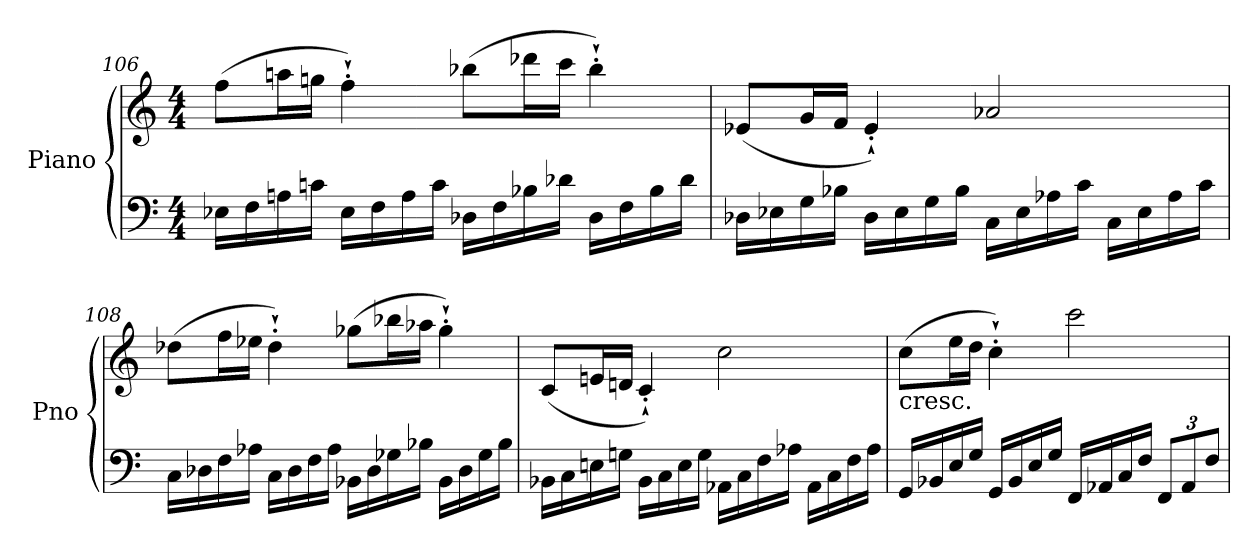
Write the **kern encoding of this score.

**kern	**kern
*part1	*part1
*staff2	*staff1
*I"Piano	*
*I'Pno	*
*clefF4	*clefG2
*k[]	*k[]
*M4/4	*M4/4
=106	=106
16E-X\LL	(>8ff\L
16F\	.
16An\	16aan\L
16cn\JJ	16ggn\JJ
16E-\LL	4ff'`\)
16F\	.
16A\	.
16c\JJ	.
16D-X\LL	(>8bb-X\L
16F\	.
16B-X\	16ddd-X\L
16d-X\JJ	16ccc\JJ
16D-\LL	4bb-'`\)
16F\	.
16B-\	.
16d-\JJ	.
=107	=107
16D-X\LL	(<8e-X/L
16E-X\	.
16G\	16g/L
16B-X\JJ	16f/JJ
16D-\LL	4e-'`/)
16E-\	.
16G\	.
16B-\JJ	.
16C\LL	2a-X/
16E-\	.
16A-X\	.
16c\JJ	.
16C\LL	.
16E-\	.
16A-\	.
16c\JJ	.
=108	=108
16C\LL	(>8dd-X\L
16D-X\	.
16F\	16ff\L
16A-X\JJ	16ee-X\JJ
16C\LL	4dd-'`\)
16D-\	.
16F\	.
16A-\JJ	.
16BB-X\LL	(>8gg-X\L
16D-\	.
16G-X\	16bb-X\L
16B-X\JJ	16aa-X\JJ
16BB-\LL	4gg-'`\)
16D-\	.
16G-\	.
16B-\JJ	.
=109	=109
16BB-X\LL	(<8c/L
16C\	.
16En\	16en/L
16Gn\JJ	16dn/JJ
16BB-\LL	4c'`/)
16C\	.
16E\	.
16G\JJ	.
16AA-X\LL	2cc\
16C\	.
16F\	.
16A-X\JJ	.
16AA-\LL	.
16C\	.
16F\	.
16A-\JJ	.
=110	=110
!	!LO:TX:b:t=cresc.
16GG/LL	(>8cc\L
16BB-X/	.
16E/	16ee\L
16G/JJ	16dd\JJ
16GG/LL	4cc'`\)
16BB-/	.
16E/	.
16G/JJ	.
16FF/LL	2ccc\
16AA-X/	.
16C/	.
16F/JJ	.
*Xbrackettup	*
12FF/L	.
12AA-/	.
12F/J	.
=	=
*-	*-
